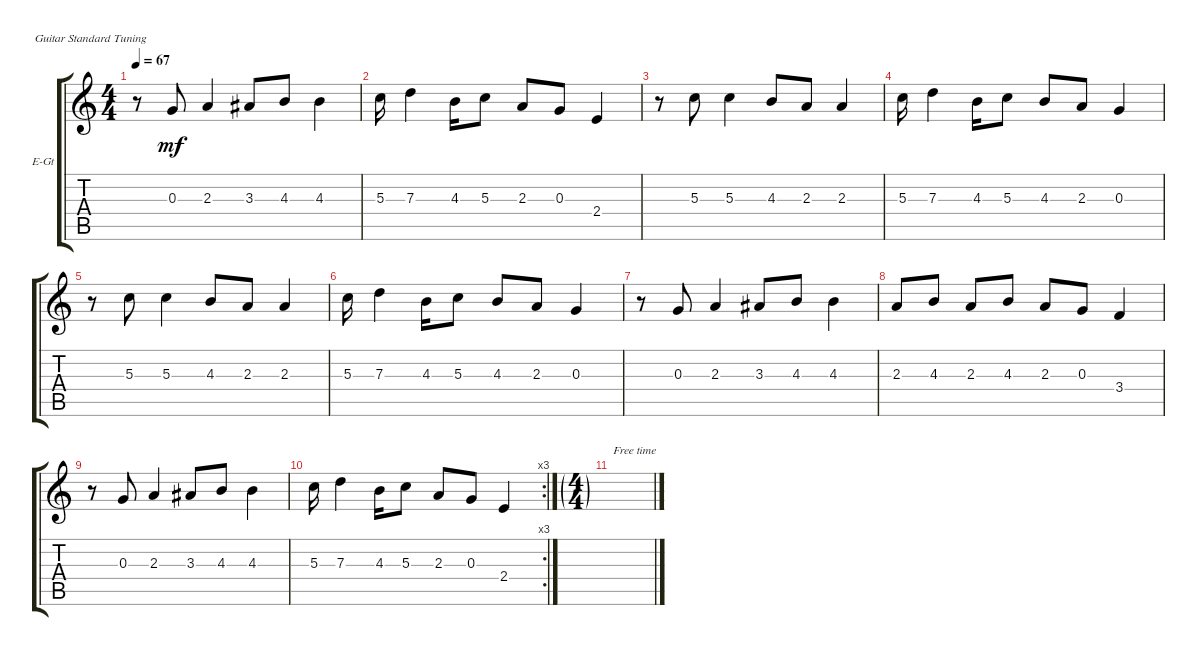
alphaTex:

\defaultSystemsLayout 4
\bracketExtendMode groupsimilarinstruments
\firstSystemTrackNameOrientation horizontal
\otherSystemsTrackNameOrientation horizontal
\track ("Vocals - Tenor Sax" "E-Gt") {instrument electricguitarclean}
\staff {score tabs}
\tuning (E4 B3 G3 D3 A2 E2)
\ts (4 4)
\tempo 67
\clef g2
\scale
0.333333
\ks c
r.8{dy mf} 0.3.8 2.3.4 3.3.8 4.3.8 4.3.4 |
\scale
0.333333 5.3.16 7.3.4 4.3.16 5.3.8 2.3.8 0.3.8 2.4.4 |
\scale
0.333333 r.8 5.3.8 5.3.4 4.3.8 2.3.8 2.3.4 |
\scale
0.333333 5.3.16 7.3.4 4.3.16 5.3.8 4.3.8 2.3.8 0.3.4 |
\scale
0.333333 r.8 5.3.8 5.3.4 4.3.8 2.3.8 2.3.4 |
\scale
0.333333 5.3.16 7.3.4 4.3.16 5.3.8 4.3.8 2.3.8 0.3.4 |
\scale
0.333333 r.8 0.3.8 2.3.4 3.3.8 4.3.8 4.3.4 |
\scale
0.333333 2.3.8 4.3.8 2.3.8 4.3.8 2.3.8 0.3.8 3.4.4 |
\scale
0.333333 r.8 0.3.8 2.3.4 3.3.8 4.3.8 4.3.4 |
\rc 3
\scale
0.333333 5.3.16 7.3.4 4.3.16 5.3.8 2.3.8 0.3.8 2.4.4 |
\ft
\scale
0.259226
\scale
0.333333 |
\scale
0.216022
\scale
0.333333
